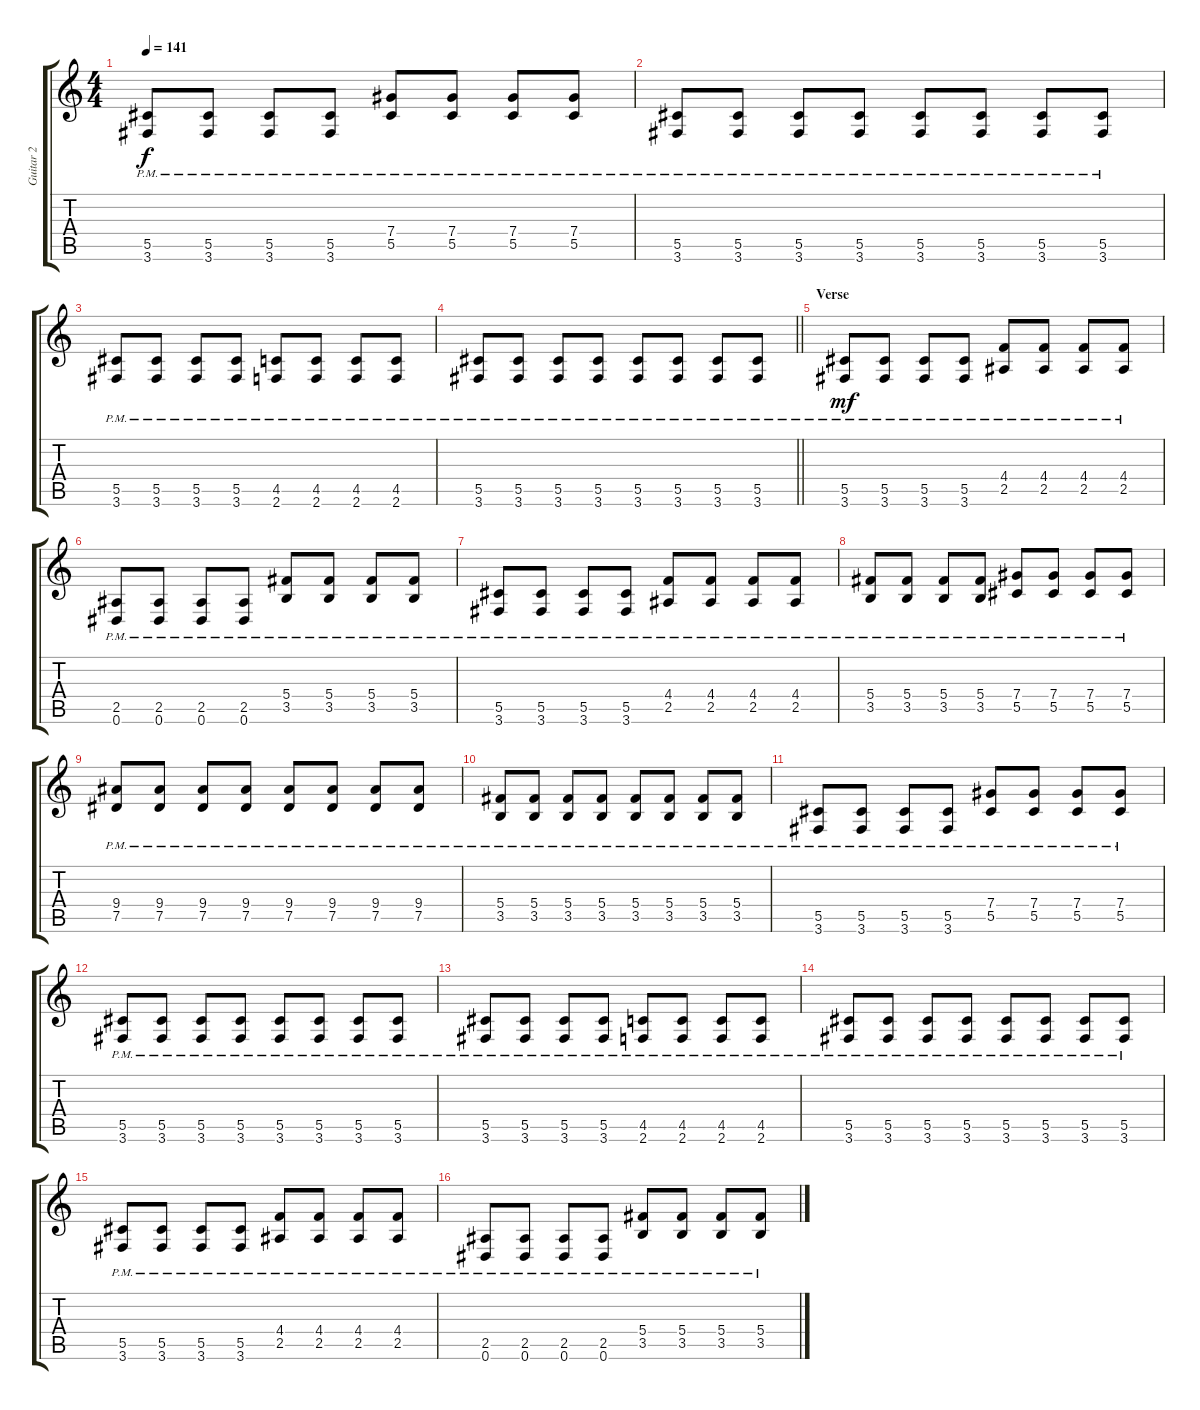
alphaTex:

\track ("Guitar 2" "Guitar 2") {instrument electricguitarmuted}
\staff {score tabs}
\tuning (Eb4 Bb3 Gb3 Db3 Ab2 Eb2) {hide}
\ts (4 4)
\tempo 141
\clef g2
\ks c
(5.5{pm} 3.6{pm}).8{dy f} (5.5{pm} 3.6{pm}).8 (5.5{pm} 3.6{pm}).8 (5.5{pm} 3.6{pm}).8 (7.4{pm} 5.5{pm}).8 (7.4{pm} 5.5{pm}).8 (7.4{pm} 5.5{pm}).8 (7.4{pm} 5.5{pm}).8 |
(5.5{pm} 3.6{pm}).8 (5.5{pm} 3.6{pm}).8 (5.5{pm} 3.6{pm}).8 (5.5{pm} 3.6{pm}).8 (5.5{pm} 3.6{pm}).8 (5.5{pm} 3.6{pm}).8 (5.5{pm} 3.6{pm}).8 (5.5{pm} 3.6{pm}).8 |
(5.5{pm} 3.6{pm}).8 (5.5{pm} 3.6{pm}).8 (5.5{pm} 3.6{pm}).8 (5.5{pm} 3.6{pm}).8 (4.5{pm} 2.6{pm}).8 (4.5{pm} 2.6{pm}).8 (4.5{pm} 2.6{pm}).8 (4.5{pm} 2.6{pm}).8 |
\barLineRight lightlight
(5.5{pm} 3.6{pm}).8 (5.5{pm} 3.6{pm}).8 (5.5{pm} 3.6{pm}).8 (5.5{pm} 3.6{pm}).8 (5.5{pm} 3.6{pm}).8 (5.5{pm} 3.6{pm}).8 (5.5{pm} 3.6{pm}).8 (5.5{pm} 3.6{pm}).8 |
\section ("" "Verse")
(5.5{pm} 3.6{pm}).8{dy mf instrument electricguitarmuted} (5.5{pm} 3.6{pm}).8 (5.5{pm} 3.6{pm}).8 (5.5{pm} 3.6{pm}).8 (4.4{pm} 2.5{pm}).8 (4.4{pm} 2.5{pm}).8 (4.4{pm} 2.5{pm}).8 (4.4{pm} 2.5{pm}).8 |
(2.5{pm} 0.6{pm}).8 (2.5{pm} 0.6{pm}).8 (2.5{pm} 0.6{pm}).8 (2.5{pm} 0.6{pm}).8 (5.4{pm} 3.5{pm}).8 (5.4{pm} 3.5{pm}).8 (5.4{pm} 3.5{pm}).8 (5.4{pm} 3.5{pm}).8 |
(5.5{pm} 3.6{pm}).8 (5.5{pm} 3.6{pm}).8 (5.5{pm} 3.6{pm}).8 (5.5{pm} 3.6{pm}).8 (4.4{pm} 2.5{pm}).8 (4.4{pm} 2.5{pm}).8 (4.4{pm} 2.5{pm}).8 (4.4{pm} 2.5{pm}).8 |
(5.4{pm} 3.5{pm}).8 (5.4{pm} 3.5{pm}).8 (5.4{pm} 3.5{pm}).8 (5.4{pm} 3.5{pm}).8 (7.4{pm} 5.5{pm}).8 (7.4{pm} 5.5{pm}).8 (7.4{pm} 5.5{pm}).8 (7.4{pm} 5.5{pm}).8 |
(9.4{pm} 7.5{pm}).8 (9.4{pm} 7.5{pm}).8 (9.4{pm} 7.5{pm}).8 (9.4{pm} 7.5{pm}).8 (9.4{pm} 7.5{pm}).8 (9.4{pm} 7.5{pm}).8 (9.4{pm} 7.5{pm}).8 (9.4{pm} 7.5{pm}).8 |
(5.4 3.5{pm}).8 (5.4 3.5{pm}).8 (5.4 3.5{pm}).8 (5.4 3.5{pm}).8 (5.4 3.5{pm}).8 (5.4 3.5{pm}).8 (5.4 3.5{pm}).8 (5.4 3.5{pm}).8 |
(5.5{pm} 3.6{pm}).8 (5.5{pm} 3.6{pm}).8 (5.5{pm} 3.6{pm}).8 (5.5{pm} 3.6{pm}).8 (7.4{pm} 5.5{pm}).8 (7.4{pm} 5.5{pm}).8 (7.4{pm} 5.5{pm}).8 (7.4{pm} 5.5{pm}).8 |
(5.5{pm} 3.6{pm}).8 (5.5{pm} 3.6{pm}).8 (5.5{pm} 3.6{pm}).8 (5.5{pm} 3.6{pm}).8 (5.5{pm} 3.6{pm}).8 (5.5{pm} 3.6{pm}).8 (5.5{pm} 3.6{pm}).8 (5.5{pm} 3.6{pm}).8 |
(5.5{pm} 3.6{pm}).8 (5.5{pm} 3.6{pm}).8 (5.5{pm} 3.6{pm}).8 (5.5{pm} 3.6{pm}).8 (4.5{pm} 2.6{pm}).8 (4.5{pm} 2.6{pm}).8 (4.5{pm} 2.6{pm}).8 (4.5{pm} 2.6{pm}).8 |
(5.5{pm} 3.6{pm}).8 (5.5{pm} 3.6{pm}).8 (5.5{pm} 3.6{pm}).8 (5.5{pm} 3.6{pm}).8 (5.5{pm} 3.6{pm}).8 (5.5{pm} 3.6{pm}).8 (5.5{pm} 3.6{pm}).8 (5.5{pm} 3.6{pm}).8 |
(5.5{pm} 3.6{pm}).8 (5.5{pm} 3.6{pm}).8 (5.5{pm} 3.6{pm}).8 (5.5{pm} 3.6{pm}).8 (4.4{pm} 2.5{pm}).8 (4.4{pm} 2.5{pm}).8 (4.4{pm} 2.5{pm}).8 (4.4{pm} 2.5{pm}).8 |
(2.5{pm} 0.6{pm}).8 (2.5{pm} 0.6{pm}).8 (2.5{pm} 0.6{pm}).8 (2.5{pm} 0.6{pm}).8 (5.4{pm} 3.5{pm}).8 (5.4{pm} 3.5{pm}).8 (5.4{pm} 3.5{pm}).8 (5.4{pm} 3.5{pm}).8
